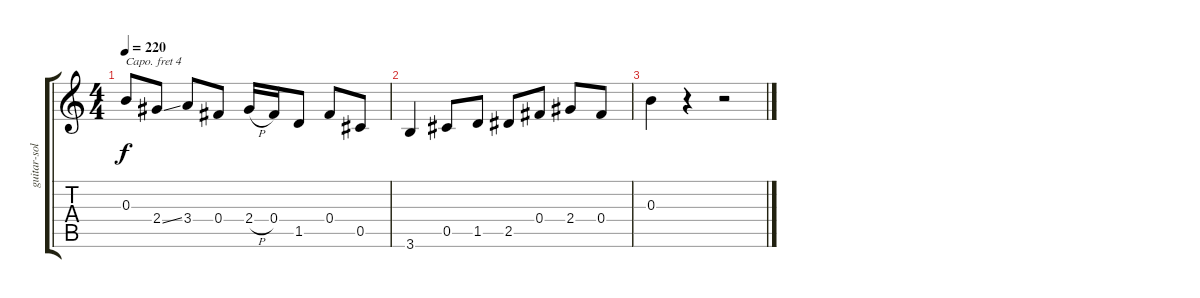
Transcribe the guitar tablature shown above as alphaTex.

\track ("guitar-solo" "guitar-sol") {instrument acousticguitarnylon}
\staff {score tabs}
\capo 4
\tuning (E4 B3 G3 D3 A2 E2) {hide}
\ts (4 4)
\tempo 220
\clef g2
\ks c
0.3.8{dy f} 2.4{ss}.8 3.4.8 0.4.8 2.4{h}.16 0.4.16 1.5.8 0.4.8 0.5.8 |
3.6.4 0.5.8 1.5.8 2.5.8 0.4.8 2.4.8 0.4.8 |
0.3.4 r.4 r.2
